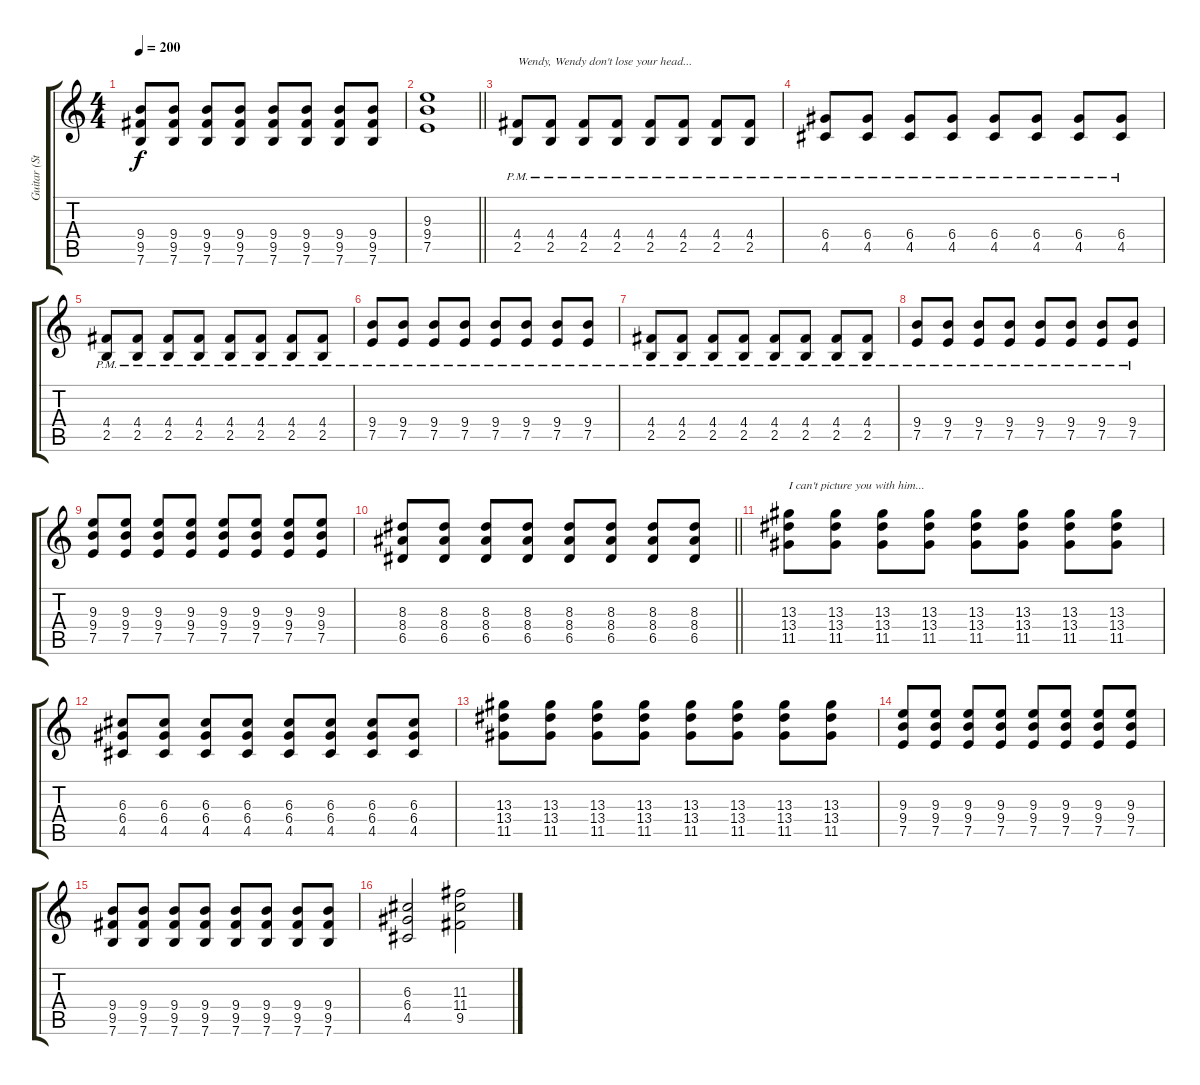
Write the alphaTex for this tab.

\track ("Guitar (Stephen Egerton)" "Guitar (St") {instrument overdrivenguitar}
\staff {score tabs}
\tuning (E4 B3 G3 D3 A2 E2) {hide}
\ts (4 4)
\tempo 200
\clef g2
\ks c
(9.4 9.5 7.6).8{dy f} (9.4 9.5 7.6).8 (9.4 9.5 7.6).8 (9.4 9.5 7.6).8 (9.4 9.5 7.6).8 (9.4 9.5 7.6).8 (9.4 9.5 7.6).8 (9.4 9.5 7.6).8 |
\barLineRight lightlight
(9.3 9.4 7.5).1 |
(4.4{pm} 2.5{pm}).8{txt "Wendy, Wendy don't lose your head..."} (4.4{pm} 2.5{pm}).8 (4.4{pm} 2.5{pm}).8 (4.4{pm} 2.5{pm}).8 (4.4{pm} 2.5{pm}).8 (4.4{pm} 2.5{pm}).8 (4.4{pm} 2.5{pm}).8 (4.4{pm} 2.5{pm}).8 |
(6.4{pm} 4.5{pm}).8 (6.4{pm} 4.5{pm}).8 (6.4{pm} 4.5{pm}).8 (6.4{pm} 4.5{pm}).8 (6.4{pm} 4.5{pm}).8 (6.4{pm} 4.5{pm}).8 (6.4{pm} 4.5{pm}).8 (6.4{pm} 4.5{pm}).8 |
(4.4{pm} 2.5{pm}).8 (4.4{pm} 2.5{pm}).8 (4.4{pm} 2.5{pm}).8 (4.4{pm} 2.5{pm}).8 (4.4{pm} 2.5{pm}).8 (4.4{pm} 2.5{pm}).8 (4.4{pm} 2.5{pm}).8 (4.4{pm} 2.5{pm}).8 |
(9.4{pm} 7.5{pm}).8 (9.4{pm} 7.5{pm}).8 (9.4{pm} 7.5{pm}).8 (9.4{pm} 7.5{pm}).8 (9.4{pm} 7.5{pm}).8 (9.4{pm} 7.5{pm}).8 (9.4{pm} 7.5{pm}).8 (9.4{pm} 7.5{pm}).8 |
(4.4{pm} 2.5{pm}).8 (4.4{pm} 2.5{pm}).8 (4.4{pm} 2.5{pm}).8 (4.4{pm} 2.5{pm}).8 (4.4{pm} 2.5{pm}).8 (4.4{pm} 2.5{pm}).8 (4.4{pm} 2.5{pm}).8 (4.4{pm} 2.5{pm}).8 |
(9.4{pm} 7.5{pm}).8 (9.4{pm} 7.5{pm}).8 (9.4{pm} 7.5{pm}).8 (9.4{pm} 7.5{pm}).8 (9.4{pm} 7.5{pm}).8 (9.4{pm} 7.5{pm}).8 (9.4{pm} 7.5{pm}).8 (9.4{pm} 7.5{pm}).8 |
(9.3 9.4 7.5).8 (9.3 9.4 7.5).8 (9.3 9.4 7.5).8 (9.3 9.4 7.5).8 (9.3 9.4 7.5).8 (9.3 9.4 7.5).8 (9.3 9.4 7.5).8 (9.3 9.4 7.5).8 |
\barLineRight lightlight
(8.3 8.4 6.5).8 (8.3 8.4 6.5).8 (8.3 8.4 6.5).8 (8.3 8.4 6.5).8 (8.3 8.4 6.5).8 (8.3 8.4 6.5).8 (8.3 8.4 6.5).8 (8.3 8.4 6.5).8 |
(13.3 13.4 11.5).8{txt "I can't picture you with him..."} (13.3 13.4 11.5).8 (13.3 13.4 11.5).8 (13.3 13.4 11.5).8 (13.3 13.4 11.5).8 (13.3 13.4 11.5).8 (13.3 13.4 11.5).8 (13.3 13.4 11.5).8 |
(6.3 6.4 4.5).8 (6.3 6.4 4.5).8 (6.3 6.4 4.5).8 (6.3 6.4 4.5).8 (6.3 6.4 4.5).8 (6.3 6.4 4.5).8 (6.3 6.4 4.5).8 (6.3 6.4 4.5).8 |
(13.3 13.4 11.5).8 (13.3 13.4 11.5).8 (13.3 13.4 11.5).8 (13.3 13.4 11.5).8 (13.3 13.4 11.5).8 (13.3 13.4 11.5).8 (13.3 13.4 11.5).8 (13.3 13.4 11.5).8 |
(9.3 9.4 7.5).8 (9.3 9.4 7.5).8 (9.3 9.4 7.5).8 (9.3 9.4 7.5).8 (9.3 9.4 7.5).8 (9.3 9.4 7.5).8 (9.3 9.4 7.5).8 (9.3 9.4 7.5).8 |
(9.4 9.5 7.6).8 (9.4 9.5 7.6).8 (9.4 9.5 7.6).8 (9.4 9.5 7.6).8 (9.4 9.5 7.6).8 (9.4 9.5 7.6).8 (9.4 9.5 7.6).8 (9.4 9.5 7.6).8 |
(6.3 6.4 4.5).2 (11.3 11.4 9.5).2
